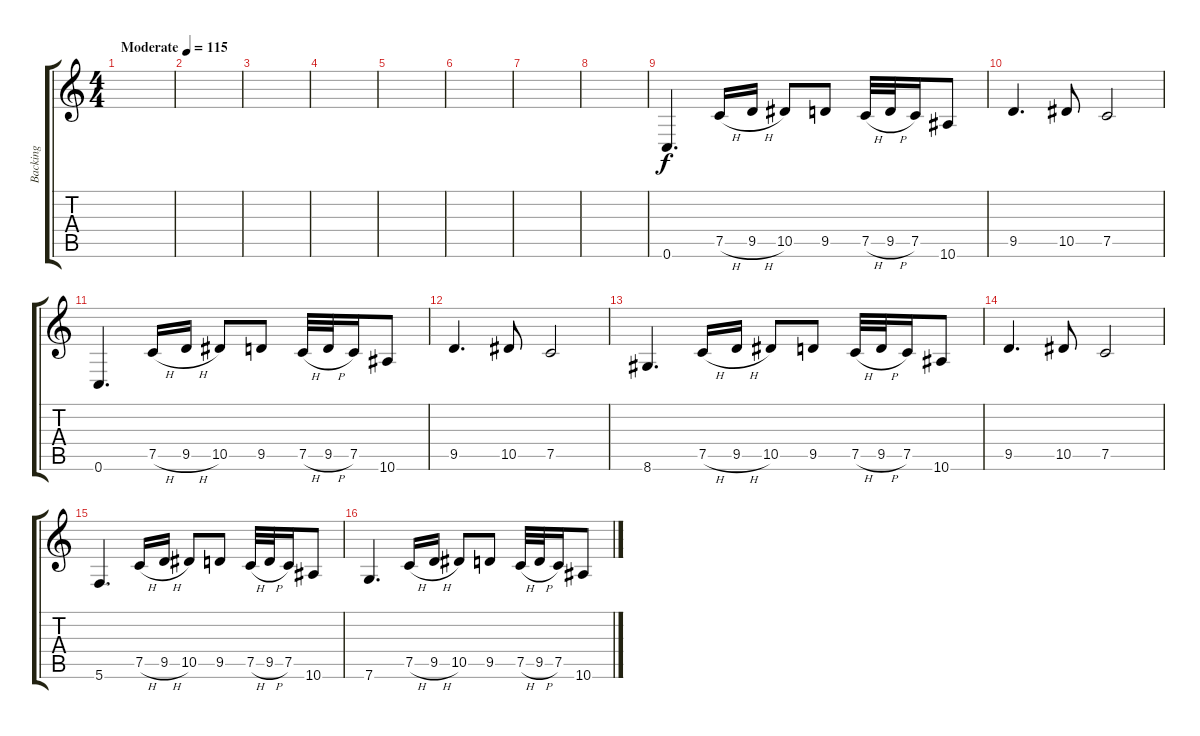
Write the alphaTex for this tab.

\track ("Backing" "Backing") {instrument distortionguitar}
\staff {score tabs}
\tuning (C4 G3 Eb3 Bb2 F2 C2) {hide}
\ts (4 4)
\tempo (115 "Moderate")
\clef g2
\ks c
|
|
|
|
|
|
|
|
0.6.4{d} 7.5{h}.16 9.5{h}.16 10.5.8 9.5.8 7.5{h}.32 9.5{h}.32 7.5.16 10.6.8 |
9.5.4{d} 10.5.8 7.5.2 |
0.6.4{d} 7.5{h}.16 9.5{h}.16 10.5.8 9.5.8 7.5{h}.32 9.5{h}.32 7.5.16 10.6.8 |
9.5.4{d} 10.5.8 7.5.2 |
8.6.4{d} 7.5{h}.16 9.5{h}.16 10.5.8 9.5.8 7.5{h}.32 9.5{h}.32 7.5.16 10.6.8 |
9.5.4{d} 10.5.8 7.5.2 |
5.6.4{d} 7.5{h}.16 9.5{h}.16 10.5.8 9.5.8 7.5{h}.32 9.5{h}.32 7.5.16 10.6.8 |
7.6.4{d} 7.5{h}.16 9.5{h}.16 10.5.8 9.5.8 7.5{h}.32 9.5{h}.32 7.5.16 10.6.8
